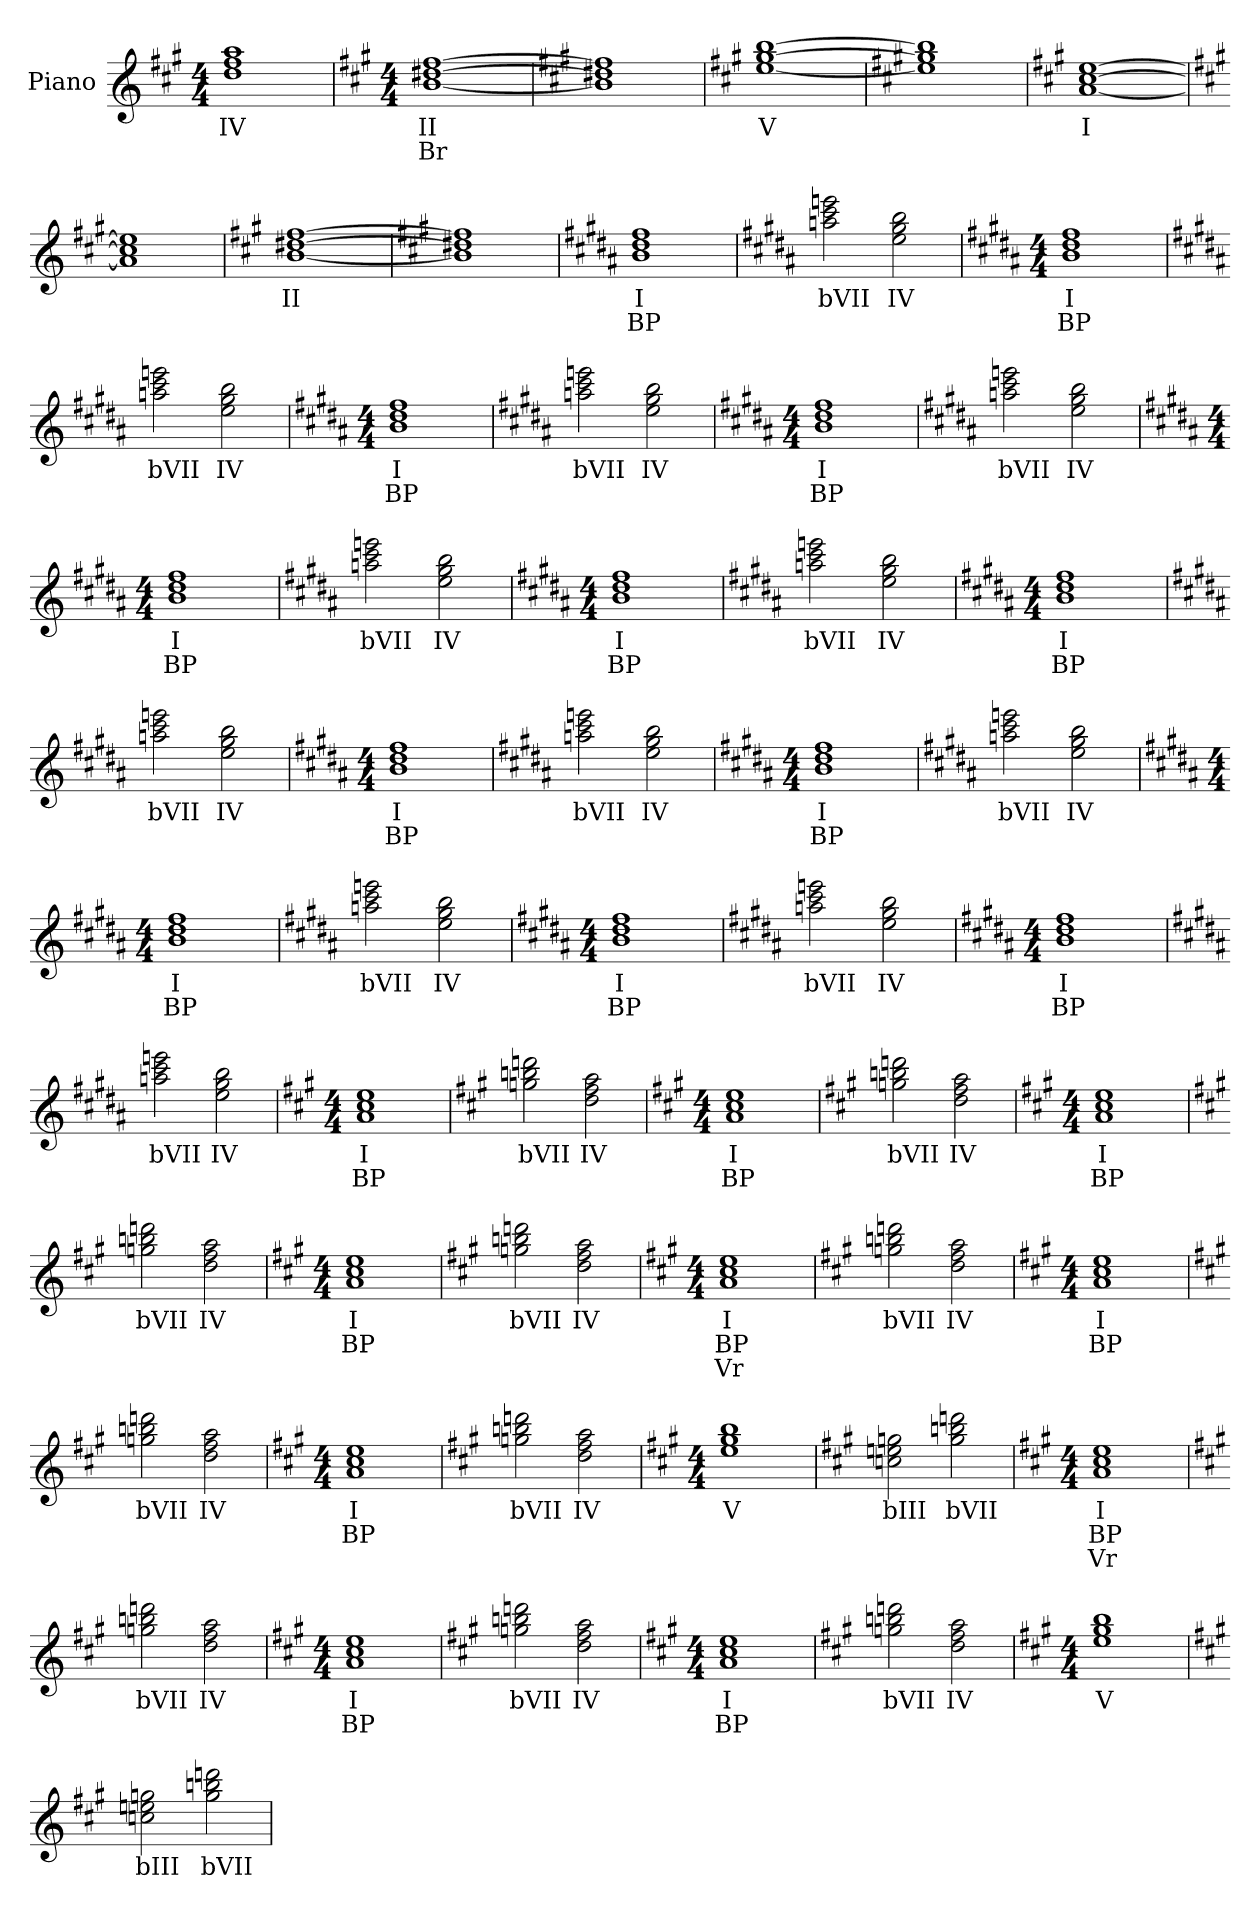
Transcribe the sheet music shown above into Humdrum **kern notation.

**kern	**text	**text	**text
*part1	*part1	*part1	*part1
*staff1	*staff1	*staff1	*staff1
*I"Piano	*	*	*
*I'Pno	*	*	*
*k[f#c#g#]	*	*	*
*A:	*	*	*
*M4/4	*	*	*
=	=	=	=
1dd 1ff# 1aa	IV	.	.
=	=	=	=
*k[f#c#g#]	*	*	*
*A:	*	*	*
*M4/4	*	*	*
[1b [1dd#X [1ff#	II	Br	.
=	=	=	=
*k[f#c#g#]	*	*	*
*A:	*	*	*
1b] 1dd#X] 1ff#]	.	.	.
=	=	=	=
*k[f#c#g#]	*	*	*
*A:	*	*	*
[1ee [1gg# [1bb	V	.	.
=	=	=	=
*k[f#c#g#]	*	*	*
*A:	*	*	*
1ee] 1gg#] 1bb]	.	.	.
=	=	=	=
*k[f#c#g#]	*	*	*
*A:	*	*	*
[1a [1cc# [1ee	I	.	.
=	=	=	=
*k[f#c#g#]	*	*	*
*A:	*	*	*
1a] 1cc#] 1ee]	.	.	.
=	=	=	=
*k[f#c#g#]	*	*	*
*A:	*	*	*
[1b [1dd#X [1ff#	II	.	.
=	=	=	=
*k[f#c#g#]	*	*	*
*A:	*	*	*
1b] 1dd#X] 1ff#]	.	.	.
=	=	=	=
*k[f#c#g#d#a#]	*	*	*
*B:	*	*	*
1b 1dd# 1ff#	I	BP	.
=	=	=	=
*k[f#c#g#d#a#]	*	*	*
*B:	*	*	*
2aan 2ccc# 2eeen	bVII	.	.
2ee 2gg# 2bb	IV	.	.
=	=	=	=
*k[f#c#g#d#a#]	*	*	*
*B:	*	*	*
*M4/4	*	*	*
1b 1dd# 1ff#	I	BP	.
=	=	=	=
*k[f#c#g#d#a#]	*	*	*
*B:	*	*	*
2aan 2ccc# 2eeen	bVII	.	.
2ee 2gg# 2bb	IV	.	.
=	=	=	=
*k[f#c#g#d#a#]	*	*	*
*B:	*	*	*
*M4/4	*	*	*
1b 1dd# 1ff#	I	BP	.
=	=	=	=
*k[f#c#g#d#a#]	*	*	*
*B:	*	*	*
2aan 2ccc# 2eeen	bVII	.	.
2ee 2gg# 2bb	IV	.	.
=	=	=	=
*k[f#c#g#d#a#]	*	*	*
*B:	*	*	*
*M4/4	*	*	*
1b 1dd# 1ff#	I	BP	.
=	=	=	=
*k[f#c#g#d#a#]	*	*	*
*B:	*	*	*
2aan 2ccc# 2eeen	bVII	.	.
2ee 2gg# 2bb	IV	.	.
=	=	=	=
*k[f#c#g#d#a#]	*	*	*
*B:	*	*	*
*M4/4	*	*	*
1b 1dd# 1ff#	I	BP	.
=	=	=	=
*k[f#c#g#d#a#]	*	*	*
*B:	*	*	*
2aan 2ccc# 2eeen	bVII	.	.
2ee 2gg# 2bb	IV	.	.
=	=	=	=
*k[f#c#g#d#a#]	*	*	*
*B:	*	*	*
*M4/4	*	*	*
1b 1dd# 1ff#	I	BP	.
=	=	=	=
*k[f#c#g#d#a#]	*	*	*
*B:	*	*	*
2aan 2ccc# 2eeen	bVII	.	.
2ee 2gg# 2bb	IV	.	.
=	=	=	=
*k[f#c#g#d#a#]	*	*	*
*B:	*	*	*
*M4/4	*	*	*
1b 1dd# 1ff#	I	BP	.
=	=	=	=
*k[f#c#g#d#a#]	*	*	*
*B:	*	*	*
2aan 2ccc# 2eeen	bVII	.	.
2ee 2gg# 2bb	IV	.	.
=	=	=	=
*k[f#c#g#d#a#]	*	*	*
*B:	*	*	*
*M4/4	*	*	*
1b 1dd# 1ff#	I	BP	.
=	=	=	=
*k[f#c#g#d#a#]	*	*	*
*B:	*	*	*
2aan 2ccc# 2eeen	bVII	.	.
2ee 2gg# 2bb	IV	.	.
=	=	=	=
*k[f#c#g#d#a#]	*	*	*
*B:	*	*	*
*M4/4	*	*	*
1b 1dd# 1ff#	I	BP	.
=	=	=	=
*k[f#c#g#d#a#]	*	*	*
*B:	*	*	*
2aan 2ccc# 2eeen	bVII	.	.
2ee 2gg# 2bb	IV	.	.
=	=	=	=
*k[f#c#g#d#a#]	*	*	*
*B:	*	*	*
*M4/4	*	*	*
1b 1dd# 1ff#	I	BP	.
=	=	=	=
*k[f#c#g#d#a#]	*	*	*
*B:	*	*	*
2aan 2ccc# 2eeen	bVII	.	.
2ee 2gg# 2bb	IV	.	.
=	=	=	=
*k[f#c#g#d#a#]	*	*	*
*B:	*	*	*
*M4/4	*	*	*
1b 1dd# 1ff#	I	BP	.
=	=	=	=
*k[f#c#g#d#a#]	*	*	*
*B:	*	*	*
2aan 2ccc# 2eeen	bVII	.	.
2ee 2gg# 2bb	IV	.	.
=	=	=	=
*k[f#c#g#d#a#]	*	*	*
*B:	*	*	*
*M4/4	*	*	*
1b 1dd# 1ff#	I	BP	.
=	=	=	=
*k[f#c#g#d#a#]	*	*	*
*B:	*	*	*
2aan 2ccc# 2eeen	bVII	.	.
2ee 2gg# 2bb	IV	.	.
=	=	=	=
*k[f#c#g#]	*	*	*
*A:	*	*	*
*M4/4	*	*	*
1a 1cc# 1ee	I	BP	.
=	=	=	=
*k[f#c#g#]	*	*	*
*A:	*	*	*
2ggn 2bbn 2dddn	bVII	.	.
2dd 2ff# 2aa	IV	.	.
=	=	=	=
*k[f#c#g#]	*	*	*
*A:	*	*	*
*M4/4	*	*	*
1a 1cc# 1ee	I	BP	.
=	=	=	=
*k[f#c#g#]	*	*	*
*A:	*	*	*
2ggn 2bbn 2dddn	bVII	.	.
2dd 2ff# 2aa	IV	.	.
=	=	=	=
*k[f#c#g#]	*	*	*
*A:	*	*	*
*M4/4	*	*	*
1a 1cc# 1ee	I	BP	.
=	=	=	=
*k[f#c#g#]	*	*	*
*A:	*	*	*
2ggn 2bbn 2dddn	bVII	.	.
2dd 2ff# 2aa	IV	.	.
=	=	=	=
*k[f#c#g#]	*	*	*
*A:	*	*	*
*M4/4	*	*	*
1a 1cc# 1ee	I	BP	.
=	=	=	=
*k[f#c#g#]	*	*	*
*A:	*	*	*
2ggn 2bbn 2dddn	bVII	.	.
2dd 2ff# 2aa	IV	.	.
=	=	=	=
*k[f#c#g#]	*	*	*
*A:	*	*	*
*M4/4	*	*	*
1a 1cc# 1ee	I	BP	Vr
=	=	=	=
*k[f#c#g#]	*	*	*
*A:	*	*	*
2ggn 2bbn 2dddn	bVII	.	.
2dd 2ff# 2aa	IV	.	.
=	=	=	=
*k[f#c#g#]	*	*	*
*A:	*	*	*
*M4/4	*	*	*
1a 1cc# 1ee	I	BP	.
=	=	=	=
*k[f#c#g#]	*	*	*
*A:	*	*	*
2ggn 2bbn 2dddn	bVII	.	.
2dd 2ff# 2aa	IV	.	.
=	=	=	=
*k[f#c#g#]	*	*	*
*A:	*	*	*
*M4/4	*	*	*
1a 1cc# 1ee	I	BP	.
=	=	=	=
*k[f#c#g#]	*	*	*
*A:	*	*	*
2ggn 2bbn 2dddn	bVII	.	.
2dd 2ff# 2aa	IV	.	.
=	=	=	=
*k[f#c#g#]	*	*	*
*A:	*	*	*
*M4/4	*	*	*
1ee 1gg# 1bb	V	.	.
=	=	=	=
*k[f#c#g#]	*	*	*
*A:	*	*	*
2ccn 2een 2ggn	bIII	.	.
2gg 2bbn 2dddn	bVII	.	.
=	=	=	=
*k[f#c#g#]	*	*	*
*A:	*	*	*
*M4/4	*	*	*
1a 1cc# 1ee	I	BP	Vr
=	=	=	=
*k[f#c#g#]	*	*	*
*A:	*	*	*
2ggn 2bbn 2dddn	bVII	.	.
2dd 2ff# 2aa	IV	.	.
=	=	=	=
*k[f#c#g#]	*	*	*
*A:	*	*	*
*M4/4	*	*	*
1a 1cc# 1ee	I	BP	.
=	=	=	=
*k[f#c#g#]	*	*	*
*A:	*	*	*
2ggn 2bbn 2dddn	bVII	.	.
2dd 2ff# 2aa	IV	.	.
=	=	=	=
*k[f#c#g#]	*	*	*
*A:	*	*	*
*M4/4	*	*	*
1a 1cc# 1ee	I	BP	.
=	=	=	=
*k[f#c#g#]	*	*	*
*A:	*	*	*
2ggn 2bbn 2dddn	bVII	.	.
2dd 2ff# 2aa	IV	.	.
=	=	=	=
*k[f#c#g#]	*	*	*
*A:	*	*	*
*M4/4	*	*	*
1ee 1gg# 1bb	V	.	.
=	=	=	=
*k[f#c#g#]	*	*	*
*A:	*	*	*
2ccn 2een 2ggn	bIII	.	.
2gg 2bbn 2dddn	bVII	.	.
=	=	=	=
*-	*-	*-	*-
